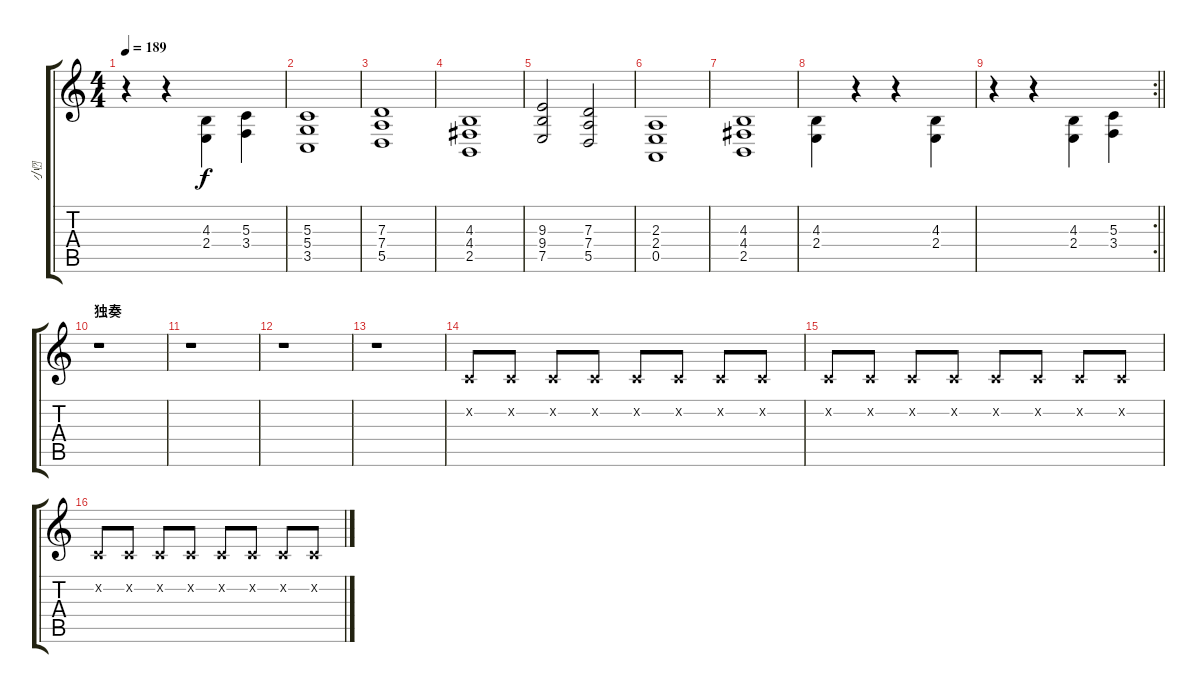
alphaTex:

\track ("小" "小") {instrument lead2sawtooth}
\staff {score tabs}
\tuning (E4 B3 G3 D3 A2 E2) {hide}
\ts (4 4)
\tempo 189
\clef g2
\ks c
r.4{dy f} r.4 (4.3 2.4).4{beam Down} (5.3 3.4).4{beam Down} |
(5.3 5.4 3.5).1 |
(7.3 7.4 5.5).1 |
(4.3 4.4 2.5).1 |
(9.3 9.4 7.5).2 (7.3 7.4 5.5).2 |
(2.3 2.4 0.5).1 |
(4.3 4.4 2.5).1 |
(4.3 2.4).4{beam Down} r.4 r.4 (4.3 2.4).4{beam Down} |
\rc 2
\barLineRight lightlight
r.4 r.4 (4.3 2.4).4{beam Down} (5.3 3.4).4{beam Down} |
\section ("" "独奏")
r.1 |
r.1 |
r.1 |
r.1 |
1.2{x}.8{beam Up} 1.2{x}.8{beam Up} 1.2{x}.8{beam Up} 1.2{x}.8{beam Up} 1.2{x}.8{beam Up} 1.2{x}.8{beam Up} 1.2{x}.8{beam Up} 1.2{x}.8{beam Up} |
1.2{x}.8{beam Up} 1.2{x}.8{beam Up} 1.2{x}.8{beam Up} 1.2{x}.8{beam Up} 1.2{x}.8{beam Up} 1.2{x}.8{beam Up} 1.2{x}.8{beam Up} 1.2{x}.8{beam Up} |
1.2{x}.8{beam Up} 1.2{x}.8{beam Up} 1.2{x}.8{beam Up} 1.2{x}.8{beam Up} 1.2{x}.8{beam Up} 1.2{x}.8{beam Up} 1.2{x}.8{beam Up} 1.2{x}.8{beam Up}
